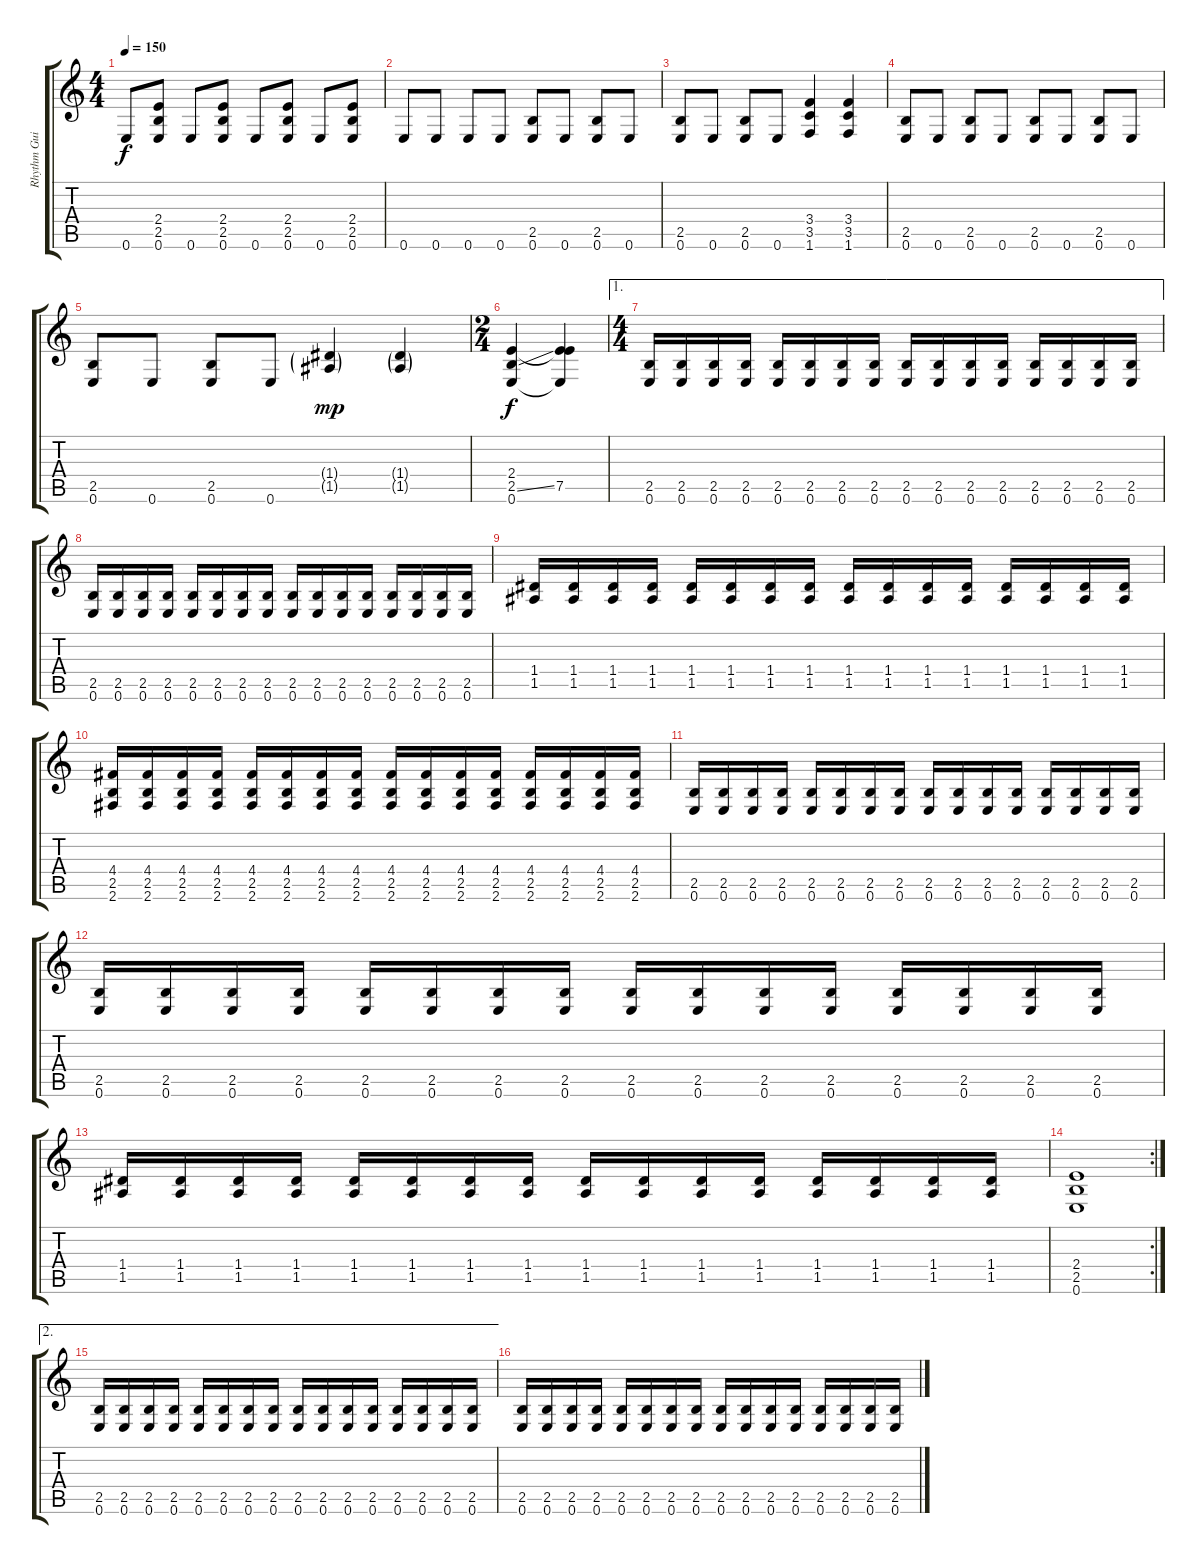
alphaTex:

\track ("Rhythm Guitar" "Rhythm Gui") {instrument distortionguitar}
\staff {score tabs}
\tuning (E4 B3 G3 D3 A2 E2) {hide}
\ts (4 4)
\tempo 150
\clef g2
\ks c
0.6.8{dy f} (2.4 2.5 0.6).8 0.6.8 (2.4 2.5 0.6).8 0.6.8 (2.4 2.5 0.6).8 0.6.8 (2.4 2.5 0.6).8 |
0.6.8 0.6.8 0.6.8 0.6.8 (2.5 0.6).8 0.6.8 (2.5 0.6).8 0.6.8 |
(2.5 0.6).8 0.6.8 (2.5 0.6).8 0.6.8 (3.4 3.5 1.6).4 (3.4 3.5 1.6).4 |
(2.5 0.6).8 0.6.8 (2.5 0.6).8 0.6.8 (2.5 0.6).8 0.6.8 (2.5 0.6).8 0.6.8 |
(2.5 0.6).8 0.6.8 (2.5 0.6).8 0.6.8 (1.4{g} 1.5{g}).4{dy mp} (1.4{g} 1.5{g}).4 |
\ts (2 4)
(2.4 2.5{ss} 0.6).4{dy f} (2.4{t} 7.5 0.6{t}).4 |
\ae 1
\ts (4 4)
(2.5 0.6).16 (2.5 0.6).16 (2.5 0.6).16 (2.5 0.6).16 (2.5 0.6).16 (2.5 0.6).16 (2.5 0.6).16 (2.5 0.6).16 (2.5 0.6).16 (2.5 0.6).16 (2.5 0.6).16 (2.5 0.6).16 (2.5 0.6).16 (2.5 0.6).16 (2.5 0.6).16 (2.5 0.6).16 |
(2.5 0.6).16 (2.5 0.6).16 (2.5 0.6).16 (2.5 0.6).16 (2.5 0.6).16 (2.5 0.6).16 (2.5 0.6).16 (2.5 0.6).16 (2.5 0.6).16 (2.5 0.6).16 (2.5 0.6).16 (2.5 0.6).16 (2.5 0.6).16 (2.5 0.6).16 (2.5 0.6).16 (2.5 0.6).16 |
(1.4 1.5).16 (1.4 1.5).16 (1.4 1.5).16 (1.4 1.5).16 (1.4 1.5).16 (1.4 1.5).16 (1.4 1.5).16 (1.4 1.5).16 (1.4 1.5).16 (1.4 1.5).16 (1.4 1.5).16 (1.4 1.5).16 (1.4 1.5).16 (1.4 1.5).16 (1.4 1.5).16 (1.4 1.5).16 |
(4.4 2.5 2.6).16 (4.4 2.5 2.6).16 (4.4 2.5 2.6).16 (4.4 2.5 2.6).16 (4.4 2.5 2.6).16 (4.4 2.5 2.6).16 (4.4 2.5 2.6).16 (4.4 2.5 2.6).16 (4.4 2.5 2.6).16 (4.4 2.5 2.6).16 (4.4 2.5 2.6).16 (4.4 2.5 2.6).16 (4.4 2.5 2.6).16 (4.4 2.5 2.6).16 (4.4 2.5 2.6).16 (4.4 2.5 2.6).16 |
(2.5 0.6).16 (2.5 0.6).16 (2.5 0.6).16 (2.5 0.6).16 (2.5 0.6).16 (2.5 0.6).16 (2.5 0.6).16 (2.5 0.6).16 (2.5 0.6).16 (2.5 0.6).16 (2.5 0.6).16 (2.5 0.6).16 (2.5 0.6).16 (2.5 0.6).16 (2.5 0.6).16 (2.5 0.6).16 |
(2.5 0.6).16 (2.5 0.6).16 (2.5 0.6).16 (2.5 0.6).16 (2.5 0.6).16 (2.5 0.6).16 (2.5 0.6).16 (2.5 0.6).16 (2.5 0.6).16 (2.5 0.6).16 (2.5 0.6).16 (2.5 0.6).16 (2.5 0.6).16 (2.5 0.6).16 (2.5 0.6).16 (2.5 0.6).16 |
(1.4 1.5).16 (1.4 1.5).16 (1.4 1.5).16 (1.4 1.5).16 (1.4 1.5).16 (1.4 1.5).16 (1.4 1.5).16 (1.4 1.5).16 (1.4 1.5).16 (1.4 1.5).16 (1.4 1.5).16 (1.4 1.5).16 (1.4 1.5).16 (1.4 1.5).16 (1.4 1.5).16 (1.4 1.5).16 |
\rc 2
(2.4 2.5 0.6).1 |
\ae 2
(2.5 0.6).16 (2.5 0.6).16 (2.5 0.6).16 (2.5 0.6).16 (2.5 0.6).16 (2.5 0.6).16 (2.5 0.6).16 (2.5 0.6).16 (2.5 0.6).16 (2.5 0.6).16 (2.5 0.6).16 (2.5 0.6).16 (2.5 0.6).16 (2.5 0.6).16 (2.5 0.6).16 (2.5 0.6).16 |
(2.5 0.6).16 (2.5 0.6).16 (2.5 0.6).16 (2.5 0.6).16 (2.5 0.6).16 (2.5 0.6).16 (2.5 0.6).16 (2.5 0.6).16 (2.5 0.6).16 (2.5 0.6).16 (2.5 0.6).16 (2.5 0.6).16 (2.5 0.6).16 (2.5 0.6).16 (2.5 0.6).16 (2.5 0.6).16
